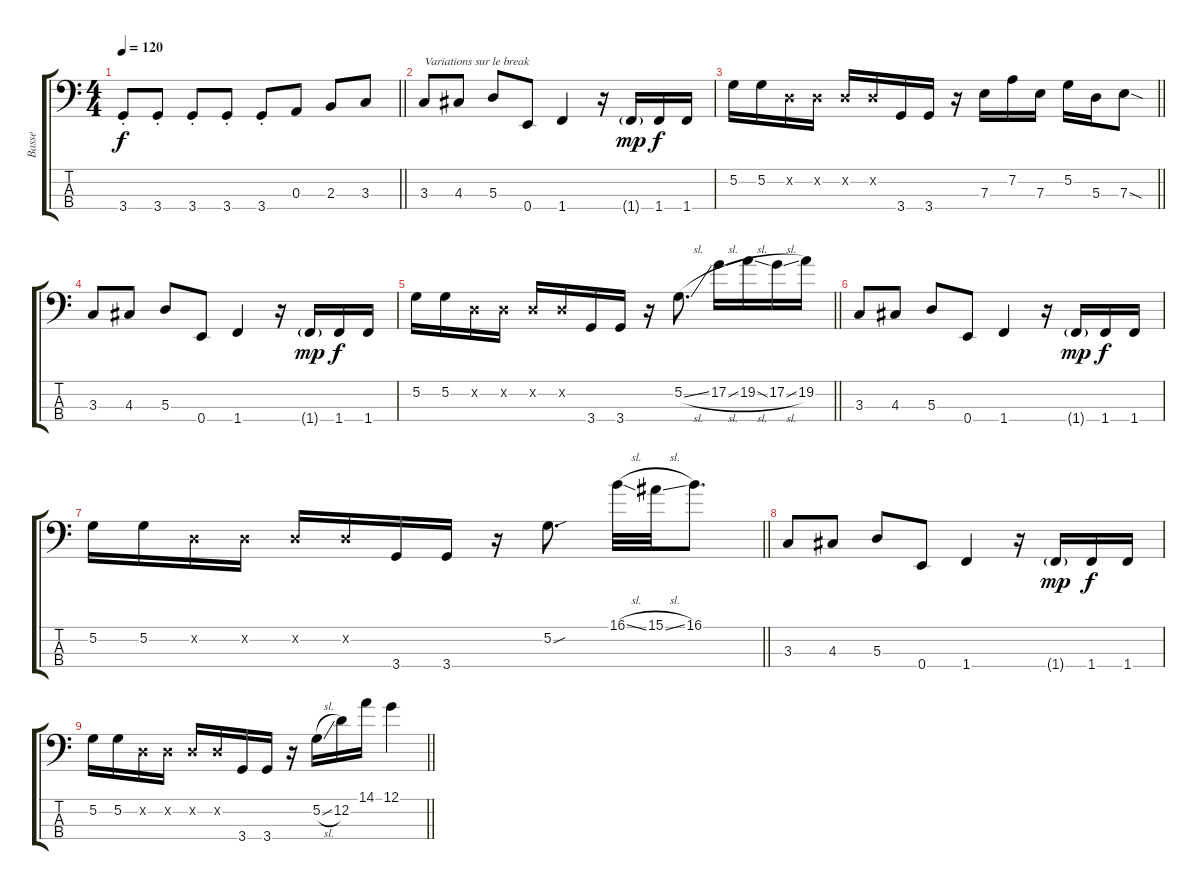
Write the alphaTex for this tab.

\track ("Basse" "Basse") {instrument electricbassfinger}
\staff {score tabs}
\tuning (G2 D2 A1 E1) {hide}
\ts (4 4)
\tempo 120
\clef f4
\barLineRight lightlight
\ks c
3.4{st}.8{dy f} 3.4{st}.8 3.4{st}.8 3.4{st}.8 3.4{st}.8 0.3.8 2.3.8 3.3.8 |
3.3.8{txt "Variations sur le break"} 4.3.8 5.3.8 0.4.8 1.4.4 r.16 1.4{g}.16{dy mp} 1.4.16{dy f} 1.4.16 |
\barLineRight lightlight
5.2.16 5.2.16 0.2{x}.16 0.2{x}.16 0.2{x}.16 0.2{x}.16 3.4.16 3.4.16 r.16 7.3.16 7.2.16 7.3.16 5.2.16 5.3.16 7.3{sod}.8 |
3.3.8 4.3.8 5.3.8 0.4.8 1.4.4 r.16 1.4{g}.16{dy mp} 1.4.16{dy f} 1.4.16 |
\barLineRight lightlight
5.2.16 5.2.16 0.2{x}.16 0.2{x}.16 0.2{x}.16 0.2{x}.16 3.4.16 3.4.16 r.16 5.2{sl}.8{d} 17.2{sl}.16 19.2{sl}.16 17.2{sl}.16 19.2.16 |
3.3.8 4.3.8 5.3.8 0.4.8 1.4.4 r.16 1.4{g}.16{dy mp} 1.4.16{dy f} 1.4.16 |
\barLineRight lightlight
5.2.16 5.2.16 0.2{x}.16 0.2{x}.16 0.2{x}.16 0.2{x}.16 3.4.16 3.4.16 r.16 5.2{sou}.8{d} 16.1{sl}.32 15.1{sl}.32 16.1.8{d} |
3.3.8 4.3.8 5.3.8 0.4.8 1.4.4 r.16 1.4{g}.16{dy mp} 1.4.16{dy f} 1.4.16 |
\barLineRight lightlight
5.2.16 5.2.16 0.2{x}.16 0.2{x}.16 0.2{x}.16 0.2{x}.16 3.4.16 3.4.16 r.16 5.2{sl}.16 12.2.16 14.1.16 12.1.4
